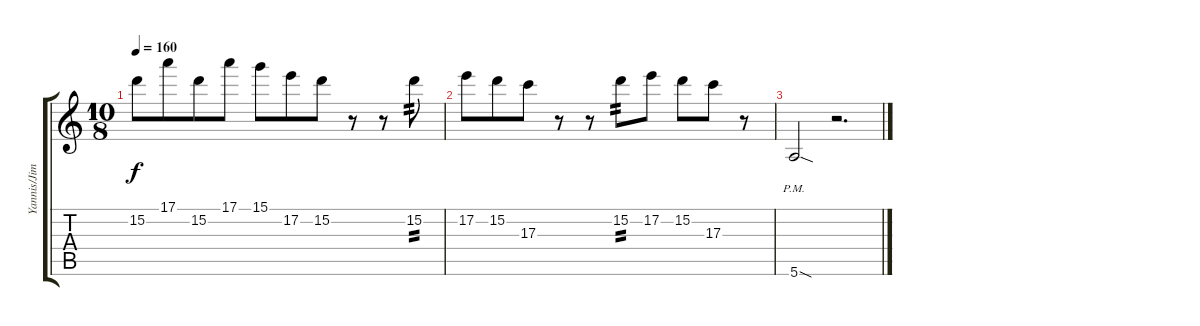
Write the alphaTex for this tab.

\track ("Yannis/Jimmy" "Yannis/Jim") {instrument electricguitarjazz}
\staff {score tabs}
\tuning (E4 B3 G3 D3 A2 E2) {hide}
\ts (10 8)
\tempo 160
\clef g2
\ks c
15.2.8{dy f} 17.1.8 15.2.8 17.1.8 15.1.8 17.2.8 15.2.8 r.8 r.8 15.2.8{tp 2} |
17.2.8 15.2.8 17.3.8 r.8 r.8 15.2.8{tp 2} 17.2.8 15.2.8 17.3.8 r.8 |
5.6{sod pm}.2 r.2{d}
